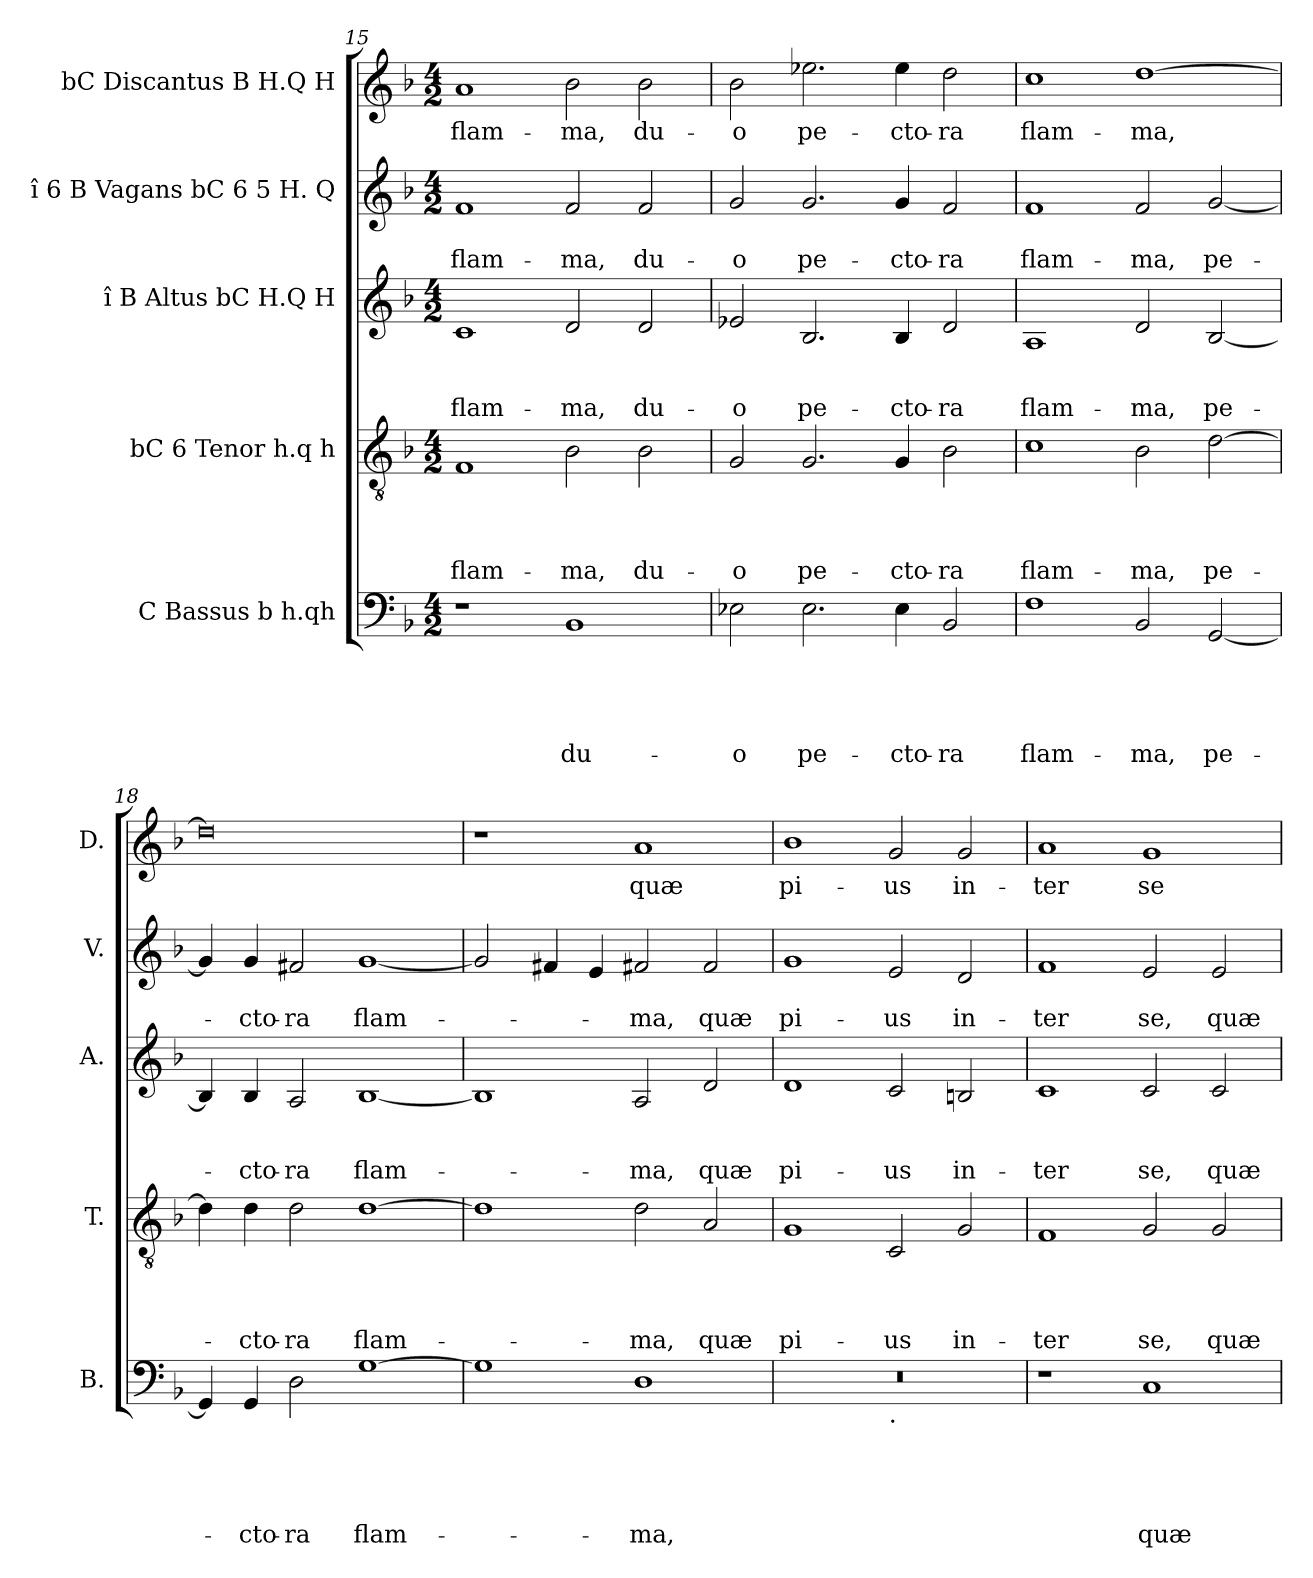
**kern	**text	**text	**text	**text	**text	**kern	**text	**text	**text	**text	**kern	**text	**text	**text	**kern	**text	**text	**kern	**text
*part5	*part5	*part5	*part5	*part5	*part5	*part4	*part4	*part4	*part4	*part4	*part3	*part3	*part3	*part3	*part2	*part2	*part2	*part1	*part1
*staff5	*staff5	*staff5	*staff5	*staff5	*staff5	*staff4	*staff4	*staff4	*staff4	*staff4	*staff3	*staff3	*staff3	*staff3	*staff2	*staff2	*staff2	*staff1	*staff1
*I"C Bassus b h.qh	*	*	*	*	*	*I"bC 6 Tenor h.q h	*	*	*	*	*I"î B Altus bC H.Q H	*	*	*	*I"î 6 B Vagans bC 6 5 H. Q	*	*	*I"bC Discantus B H.Q H	*
*I'B.	*	*	*	*	*	*I'T.	*	*	*	*	*I'A.	*	*	*	*I'V.	*	*	*I'D.	*
*clefF4	*	*	*	*	*	*clefGv2	*	*	*	*	*clefG2	*	*	*	*clefG2	*	*	*clefG2	*
*k[b-]	*	*	*	*	*	*k[b-]	*	*	*	*	*k[b-]	*	*	*	*k[b-]	*	*	*k[b-]	*
*F:	*	*	*	*	*	*F:	*	*	*	*	*F:	*	*	*	*F:	*	*	*F:	*
*M4/2	*	*	*	*	*	*M4/2	*	*	*	*	*M4/2	*	*	*	*M4/2	*	*	*M4/2	*
=15	=15	=15	=15	=15	=15	=15	=15	=15	=15	=15	=15	=15	=15	=15	=15	=15	=15	=15	=15
!	!	!	!	!	!	!	!	!	!	!LO:LY:b	!	!	!	!LO:LY:b	!	!	!LO:LY:b	!	!LO:LY:b
1r	.	.	.	.	.	1F	.	.	.	flam-	1c	.	.	flam-	1f	.	flam-	1a	flam-
!	!	!	!	!	!LO:LY:b	!	!	!	!	!LO:LY:b	!	!	!	!LO:LY:b	!	!	!LO:LY:b	!	!LO:LY:b
1BB-	.	.	.	.	du-	2B-\	.	.	.	-ma,	2d/	.	.	-ma,	2f/	.	-ma,	2b-\	-ma,
!	!	!	!	!	!	!	!	!	!	!LO:LY:b	!	!	!	!LO:LY:b	!	!	!LO:LY:b	!	!LO:LY:b
.	.	.	.	.	.	2B-\	.	.	.	du-	2d/	.	.	du-	2f/	.	du-	2b-\	du-
!!LO:PB:g=z
=16	=16	=16	=16	=16	=16	=16	=16	=16	=16	=16	=16	=16	=16	=16	=16	=16	=16	=16	=16
!	!	!	!	!	!LO:LY:b	!	!	!	!	!LO:LY:b	!	!	!	!LO:LY:b	!	!	!LO:LY:b	!	!LO:LY:b
2E-X\	.	.	.	.	-o	2G/	.	.	.	-o	2e-X/	.	.	-o	2g/	.	-o	2b-\	-o
!	!	!	!	!	!LO:LY:b	!	!	!	!	!LO:LY:b	!	!	!	!LO:LY:b	!	!	!LO:LY:b	!	!LO:LY:b
2.E-\	.	.	.	.	pe-	2.G/	.	.	.	pe-	2.B-/	.	.	pe-	2.g/	.	pe-	2.ee-X\	pe-
!	!	!	!	!	!LO:LY:b	!	!	!	!	!LO:LY:b	!	!	!	!LO:LY:b	!	!	!LO:LY:b	!	!LO:LY:b
4E-\	.	.	.	.	-cto-	4G/	.	.	.	-cto-	4B-/	.	.	-cto-	4g/	.	-cto-	4ee-\	-cto-
!	!	!	!	!	!LO:LY:b	!	!	!	!	!LO:LY:b	!	!	!	!LO:LY:b	!	!	!LO:LY:b	!	!LO:LY:b
2BB-/	.	.	.	.	-ra	2B-\	.	.	.	-ra	2d/	.	.	-ra	2f/	.	-ra	2dd\	-ra
=17	=17	=17	=17	=17	=17	=17	=17	=17	=17	=17	=17	=17	=17	=17	=17	=17	=17	=17	=17
!	!	!	!	!	!LO:LY:b	!	!	!	!	!LO:LY:b	!	!	!	!LO:LY:b	!	!	!LO:LY:b	!	!LO:LY:b
1F	.	.	.	.	flam-	1c	.	.	.	flam-	1A	.	.	flam-	1f	.	flam-	1cc	flam-
!	!	!	!	!	!LO:LY:b	!	!	!	!	!LO:LY:b	!	!	!	!LO:LY:b	!	!	!LO:LY:b	!	!LO:LY:b
2BB-/	.	.	.	.	-ma,	2B-\	.	.	.	-ma,	2d/	.	.	-ma,	2f/	.	-ma,	[>1dd	-ma,
!	!	!	!	!	!LO:LY:b	!	!	!	!	!LO:LY:b	!	!	!	!LO:LY:b	!	!	!LO:LY:b	!	!
[<2GG/	.	.	.	.	pe-	[>2d\	.	.	.	pe-	[<2B-/	.	.	pe-	[<2g/	.	pe-	.	.
=18	=18	=18	=18	=18	=18	=18	=18	=18	=18	=18	=18	=18	=18	=18	=18	=18	=18	=18	=18
4GG/]	.	.	.	.	.	4d\]	.	.	.	.	4B-/]	.	.	.	4g/]	.	.	0dd]	.
!	!	!	!	!	!LO:LY:b	!	!	!	!	!LO:LY:b	!	!	!	!LO:LY:b	!	!	!LO:LY:b	!	!
4GG/	.	.	.	.	-cto-	4d\	.	.	.	-cto-	4B-/	.	.	-cto-	4g/	.	-cto-	.	.
!	!	!	!	!	!LO:LY:b	!	!	!	!	!LO:LY:b	!	!	!	!LO:LY:b	!	!	!LO:LY:b	!	!
2D\	.	.	.	.	-ra	2d\	.	.	.	-ra	2A/	.	.	-ra	2f#X/	.	-ra	.	.
!	!	!	!	!	!LO:LY:b	!	!	!	!	!LO:LY:b	!	!	!	!LO:LY:b	!	!	!LO:LY:b	!	!
[>1G	.	.	.	.	flam-	[>1d	.	.	.	flam-	[<1B-	.	.	flam-	[<1g	.	flam-	.	.
=19	=19	=19	=19	=19	=19	=19	=19	=19	=19	=19	=19	=19	=19	=19	=19	=19	=19	=19	=19
1G]	.	.	.	.	.	1d]	.	.	.	.	1B-]	.	.	.	2g/]	.	.	1r	.
.	.	.	.	.	.	.	.	.	.	.	.	.	.	.	4f#/	.	.	.	.
.	.	.	.	.	.	.	.	.	.	.	.	.	.	.	4e/	.	.	.	.
!	!	!	!	!	!LO:LY:b	!	!	!	!	!LO:LY:b	!	!	!	!LO:LY:b	!	!	!LO:LY:b	!	!LO:LY:b
1D	.	.	.	.	-ma,	2d\	.	.	.	-ma,	2A/	.	.	-ma,	2f#X/	.	-ma,	1a	quæ
!	!	!	!	!	!	!	!	!	!	!LO:LY:b	!	!	!	!LO:LY:b	!	!	!LO:LY:b	!	!
.	.	.	.	.	.	2A/	.	.	.	quæ	2d/	.	.	quæ	2f#/	.	quæ	.	.
=20	=20	=20	=20	=20	=20	=20	=20	=20	=20	=20	=20	=20	=20	=20	=20	=20	=20	=20	=20
!	!	!	!	!	!	!	!	!	!	!LO:LY:b	!	!	!	!LO:LY:b	!	!	!LO:LY:b	!	!LO:LY:b
*^	*	*	*	*	*	*	*	*	*	*	*	*	*	*	*	*	*	*	*
0r	1ryy	.	.	.	.	.	1G	.	.	.	pi-	1d	.	.	pi-	1g	.	pi-	1b-	pi-
!	!LO:TX:b:t=.	!	!	!	!	!	!	!	!	!	!	!	!	!	!	!	!	!	!	!
!	!	!	!	!	!	!	!	!	!	!	!LO:LY:b	!	!	!	!LO:LY:b	!	!	!LO:LY:b	!	!LO:LY:b
.	1ryy	.	.	.	.	.	2C/	.	.	.	-us	2c/	.	.	-us	2e/	.	-us	2g/	-us
!	!	!	!	!	!	!	!	!	!	!	!LO:LY:b	!	!	!	!LO:LY:b	!	!	!LO:LY:b	!	!LO:LY:b
.	.	.	.	.	.	.	2G/	.	.	.	in-	2Bn/	.	.	in-	2d/	.	in-	2g/	in-
=21	=21	=21	=21	=21	=21	=21	=21	=21	=21	=21	=21	=21	=21	=21	=21	=21	=21	=21	=21	=21
!	!	!	!	!	!	!	!	!	!	!	!LO:LY:b	!	!	!	!LO:LY:b	!	!	!LO:LY:b	!	!LO:LY:b
*v	*v	*	*	*	*	*	*	*	*	*	*	*	*	*	*	*	*	*	*	*
1r	.	.	.	.	.	1F	.	.	.	-ter	1c	.	.	-ter	1f	.	-ter	1a	-ter
!	!	!	!	!	!LO:LY:b	!	!	!	!	!LO:LY:b	!	!	!	!LO:LY:b	!	!	!LO:LY:b	!	!LO:LY:b
1C	.	.	.	.	quæ	2G/	.	.	.	se,	2c/	.	.	se,	2e/	.	se,	1g	se
!	!	!	!	!	!	!	!	!	!	!LO:LY:b	!	!	!	!LO:LY:b	!	!	!LO:LY:b	!	!
.	.	.	.	.	.	2G/	.	.	.	quæ	2c/	.	.	quæ	2e/	.	quæ	.	.
=	=	=	=	=	=	=	=	=	=	=	=	=	=	=	=	=	=	=	=
*-	*-	*-	*-	*-	*-	*-	*-	*-	*-	*-	*-	*-	*-	*-	*-	*-	*-	*-	*-
